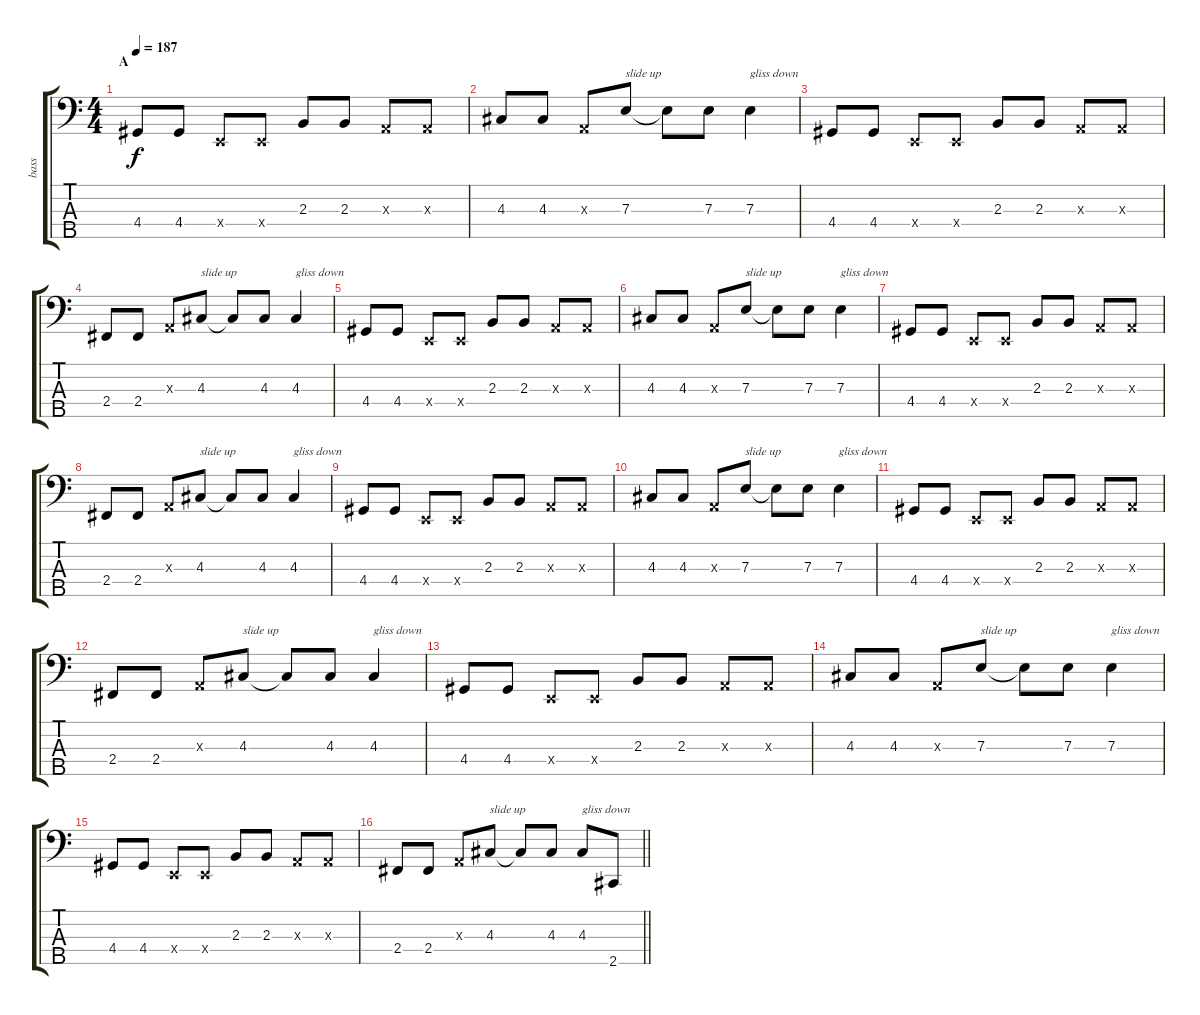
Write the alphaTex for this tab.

\track ("bass" "bass") {instrument electricbasspick}
\staff {score tabs}
\tuning (G2 D2 A1 E1 B0) {hide}
\ts (4 4)
\section ("" "A")
\tempo 187
\clef f4
\ks c
4.4.8{dy f} 4.4.8 0.4{x}.8 0.4{x}.8 2.3.8 2.3.8 0.3{x}.8 0.3{x}.8 |
4.3.8 4.3.8 0.3{x}.8 7.3.8{txt "slide up"} 7.3{t}.8 7.3.8 7.3.4{txt "gliss down"} |
4.4.8 4.4.8 0.4{x}.8 0.4{x}.8 2.3.8 2.3.8 0.3{x}.8 0.3{x}.8 |
2.4.8 2.4.8 0.3{x}.8 4.3.8{txt "slide up"} 4.3{t}.8 4.3.8 4.3.4{txt "gliss down"} |
4.4.8 4.4.8 0.4{x}.8 0.4{x}.8 2.3.8 2.3.8 0.3{x}.8 0.3{x}.8 |
4.3.8 4.3.8 0.3{x}.8 7.3.8{txt "slide up"} 7.3{t}.8 7.3.8 7.3.4{txt "gliss down"} |
4.4.8 4.4.8 0.4{x}.8 0.4{x}.8 2.3.8 2.3.8 0.3{x}.8 0.3{x}.8 |
2.4.8 2.4.8 0.3{x}.8 4.3.8{txt "slide up"} 4.3{t}.8 4.3.8 4.3.4{txt "gliss down"} |
4.4.8 4.4.8 0.4{x}.8 0.4{x}.8 2.3.8 2.3.8 0.3{x}.8 0.3{x}.8 |
4.3.8 4.3.8 0.3{x}.8 7.3.8{txt "slide up"} 7.3{t}.8 7.3.8 7.3.4{txt "gliss down"} |
4.4.8 4.4.8 0.4{x}.8 0.4{x}.8 2.3.8 2.3.8 0.3{x}.8 0.3{x}.8 |
2.4.8 2.4.8 0.3{x}.8 4.3.8{txt "slide up"} 4.3{t}.8 4.3.8 4.3.4{txt "gliss down"} |
4.4.8 4.4.8 0.4{x}.8 0.4{x}.8 2.3.8 2.3.8 0.3{x}.8 0.3{x}.8 |
4.3.8 4.3.8 0.3{x}.8 7.3.8{txt "slide up"} 7.3{t}.8 7.3.8 7.3.4{txt "gliss down"} |
4.4.8 4.4.8 0.4{x}.8 0.4{x}.8 2.3.8 2.3.8 0.3{x}.8 0.3{x}.8 |
\barLineRight lightlight
2.4.8 2.4.8 0.3{x}.8 4.3.8{txt "slide up"} 4.3{t}.8 4.3.8 4.3.8{txt "gliss down"} 2.5.8
